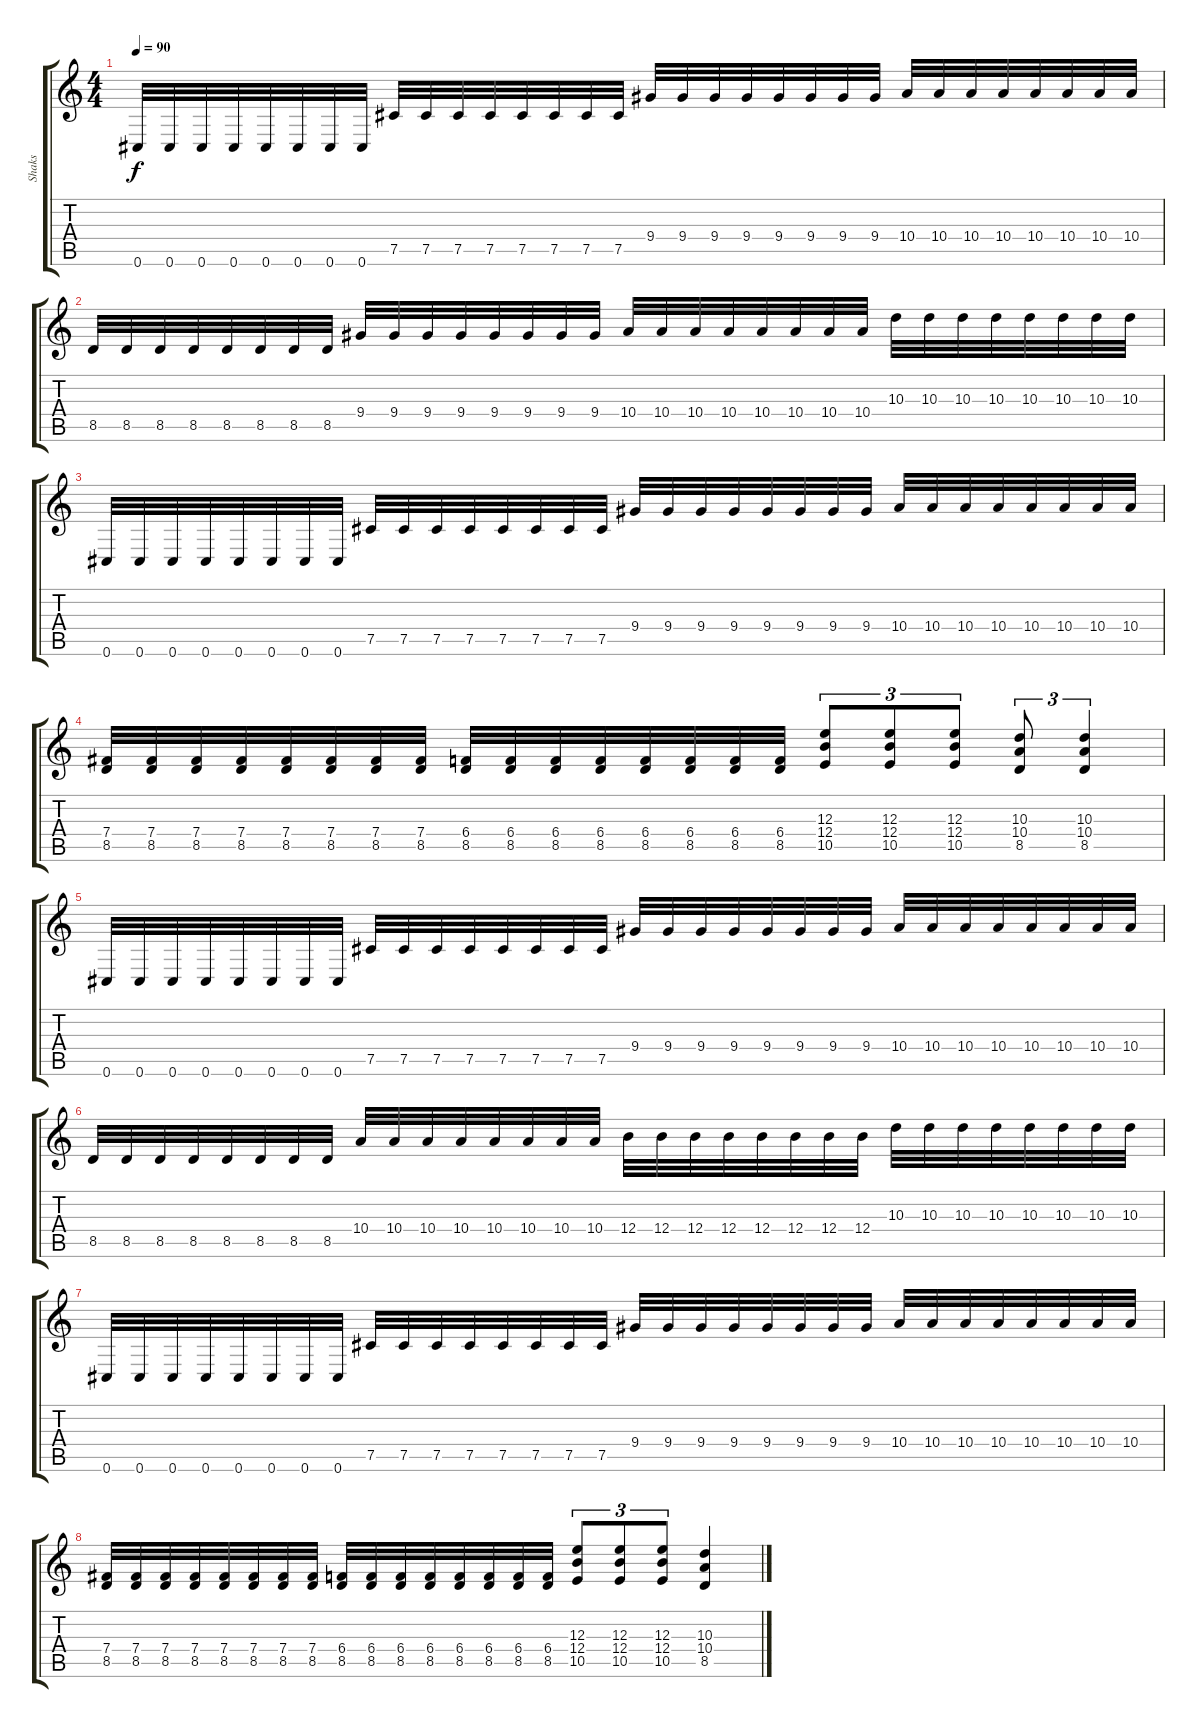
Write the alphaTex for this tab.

\track ("Shaks" "Shaks") {instrument distortionguitar}
\staff {score tabs}
\tuning (Db4 Ab3 E3 B2 Gb2 Db2) {hide}
\ts (4 4)
\tempo 90
\clef g2
\ks c
0.6.32{dy f} 0.6.32 0.6.32 0.6.32 0.6.32 0.6.32 0.6.32 0.6.32 7.5.32 7.5.32 7.5.32 7.5.32 7.5.32 7.5.32 7.5.32 7.5.32 9.4.32 9.4.32 9.4.32 9.4.32 9.4.32 9.4.32 9.4.32 9.4.32 10.4.32 10.4.32 10.4.32 10.4.32 10.4.32 10.4.32 10.4.32 10.4.32 |
8.5.32 8.5.32 8.5.32 8.5.32 8.5.32 8.5.32 8.5.32 8.5.32 9.4.32 9.4.32 9.4.32 9.4.32 9.4.32 9.4.32 9.4.32 9.4.32 10.4.32 10.4.32 10.4.32 10.4.32 10.4.32 10.4.32 10.4.32 10.4.32 10.3.32 10.3.32 10.3.32 10.3.32 10.3.32 10.3.32 10.3.32 10.3.32 |
0.6.32 0.6.32 0.6.32 0.6.32 0.6.32 0.6.32 0.6.32 0.6.32 7.5.32 7.5.32 7.5.32 7.5.32 7.5.32 7.5.32 7.5.32 7.5.32 9.4.32 9.4.32 9.4.32 9.4.32 9.4.32 9.4.32 9.4.32 9.4.32 10.4.32 10.4.32 10.4.32 10.4.32 10.4.32 10.4.32 10.4.32 10.4.32 |
(7.4 8.5).32 (7.4 8.5).32 (7.4 8.5).32 (7.4 8.5).32 (7.4 8.5).32 (7.4 8.5).32 (7.4 8.5).32 (7.4 8.5).32 (6.4 8.5).32 (6.4 8.5).32 (6.4 8.5).32 (6.4 8.5).32 (6.4 8.5).32 (6.4 8.5).32 (6.4 8.5).32 (6.4 8.5).32 (12.3 12.4 10.5).8{tu (3 2)} (12.3 12.4 10.5).8{tu (3 2)} (12.3 12.4 10.5).8{tu (3 2)} (10.3 10.4 8.5).8{tu (3 2)} (10.3 10.4 8.5).4{tu (3 2)} |
0.6.32 0.6.32 0.6.32 0.6.32 0.6.32 0.6.32 0.6.32 0.6.32 7.5.32 7.5.32 7.5.32 7.5.32 7.5.32 7.5.32 7.5.32 7.5.32 9.4.32 9.4.32 9.4.32 9.4.32 9.4.32 9.4.32 9.4.32 9.4.32 10.4.32 10.4.32 10.4.32 10.4.32 10.4.32 10.4.32 10.4.32 10.4.32 |
8.5.32 8.5.32 8.5.32 8.5.32 8.5.32 8.5.32 8.5.32 8.5.32 10.4.32 10.4.32 10.4.32 10.4.32 10.4.32 10.4.32 10.4.32 10.4.32 12.4.32 12.4.32 12.4.32 12.4.32 12.4.32 12.4.32 12.4.32 12.4.32 10.3.32 10.3.32 10.3.32 10.3.32 10.3.32 10.3.32 10.3.32 10.3.32 |
0.6.32 0.6.32 0.6.32 0.6.32 0.6.32 0.6.32 0.6.32 0.6.32 7.5.32 7.5.32 7.5.32 7.5.32 7.5.32 7.5.32 7.5.32 7.5.32 9.4.32 9.4.32 9.4.32 9.4.32 9.4.32 9.4.32 9.4.32 9.4.32 10.4.32 10.4.32 10.4.32 10.4.32 10.4.32 10.4.32 10.4.32 10.4.32 |
(7.4 8.5).32 (7.4 8.5).32 (7.4 8.5).32 (7.4 8.5).32 (7.4 8.5).32 (7.4 8.5).32 (7.4 8.5).32 (7.4 8.5).32 (6.4 8.5).32 (6.4 8.5).32 (6.4 8.5).32 (6.4 8.5).32 (6.4 8.5).32 (6.4 8.5).32 (6.4 8.5).32 (6.4 8.5).32 (12.3 12.4 10.5).8{tu (3 2)} (12.3 12.4 10.5).8{tu (3 2)} (12.3 12.4 10.5).8{tu (3 2)} (10.3 10.4 8.5).4
